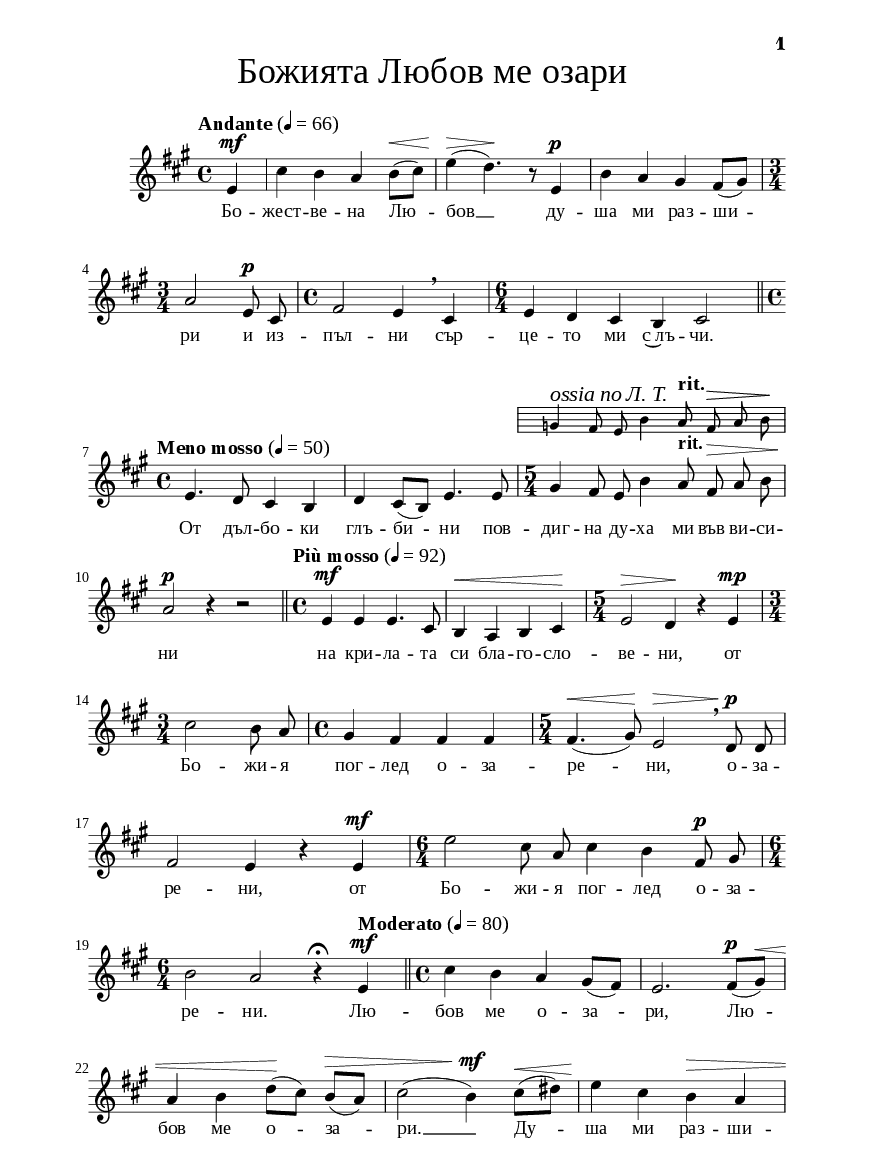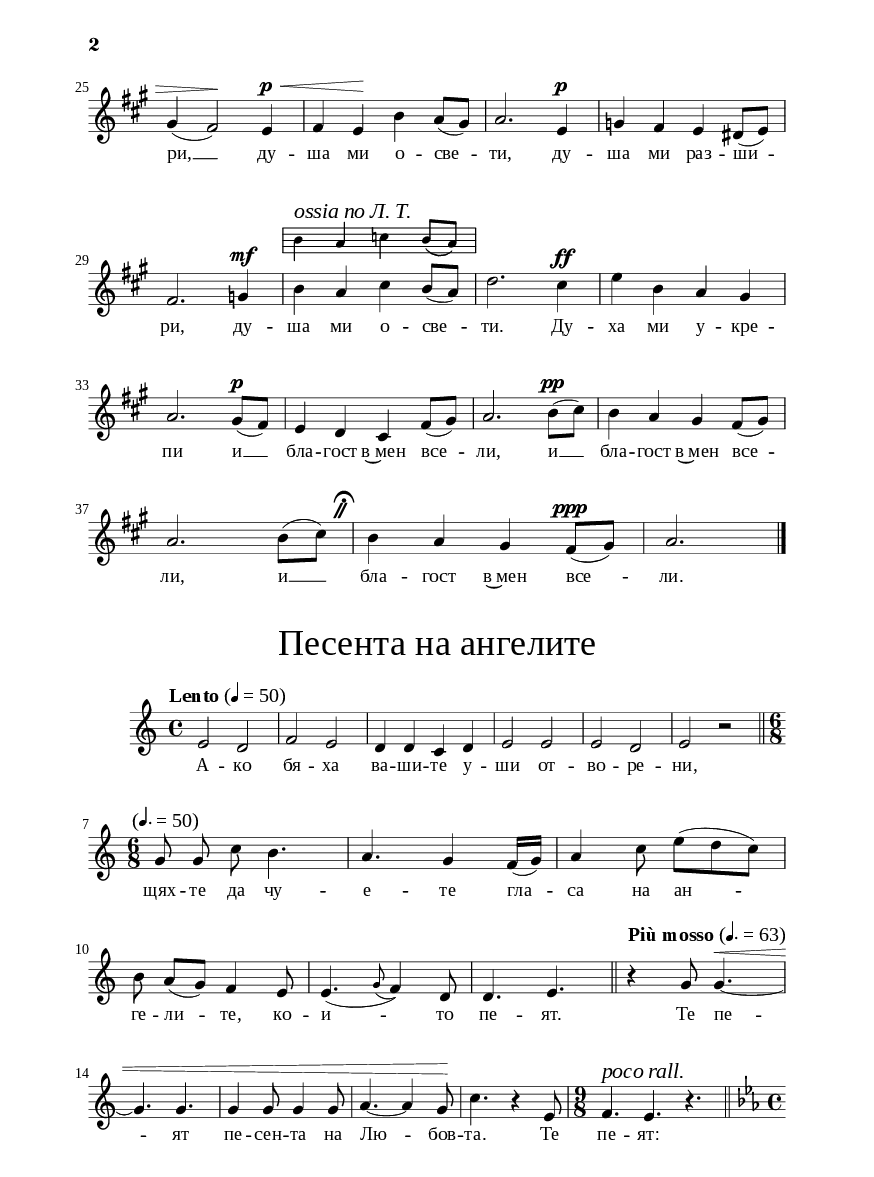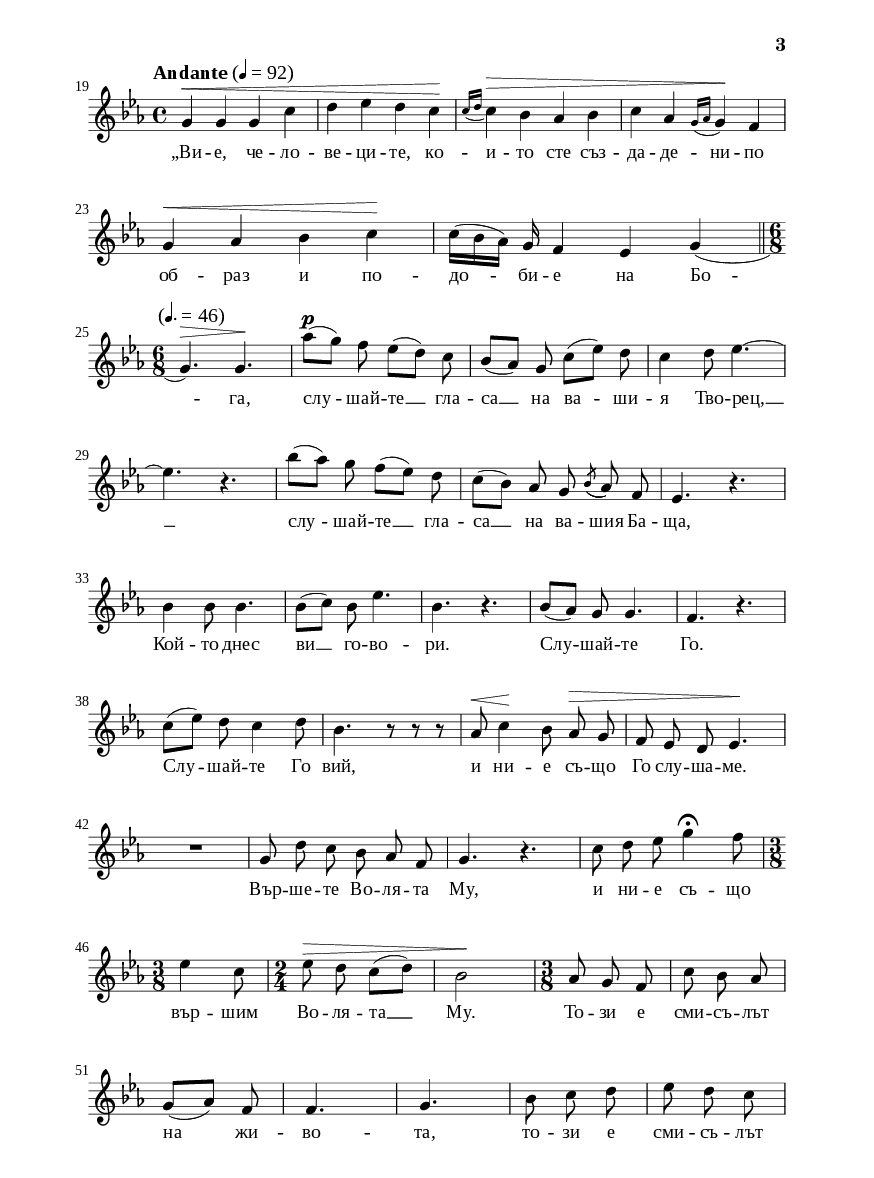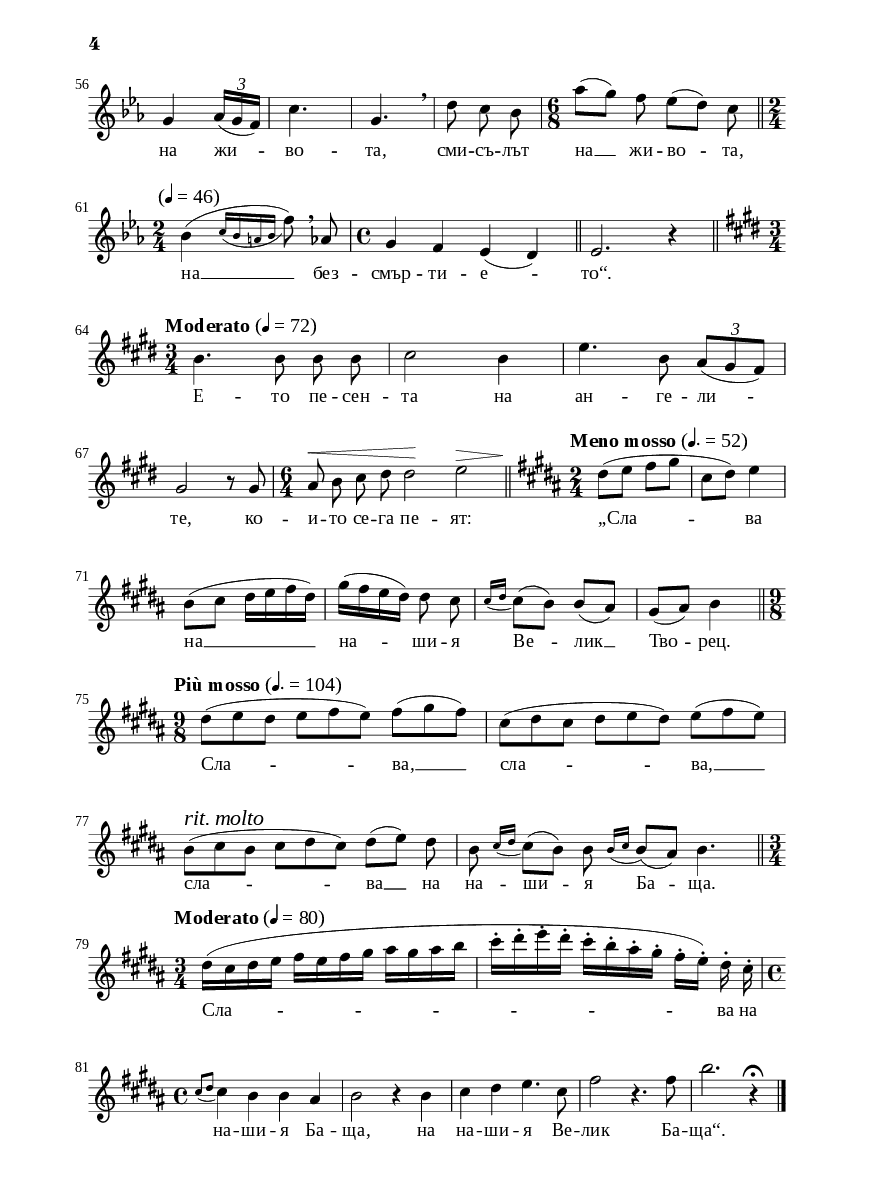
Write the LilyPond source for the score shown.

\version "2.24.4"

% include paper part and global functions
\include "include/globals.ily"

\bookpart {
  \label #'ref206
  \tocItem \markup "Божията Любов ме озари"
  \include "include/bookpart-paper.ily"
  \paper {
      print-first-page-number = ##t
      bookpart-level-page-numbering = ##t
  print-page-number = ##t
      first-page-number = #186
}
\score {
    \include "include/score-layout.ily"
    \new Staff = main \absolute {
      \clef treble
      \key a \major
      \time 4/4
      \tempoFunc "Andante" 4 "66"
      \autoBeamOff
      \partial 4
      e'4 ^\mf  | % 2
      cis''4  b'4  a'4  b'8 ( [ ^\<
      cis''8 ) ] | % 3
      e''4 ( ^\! ^\>  d''4. ) \! r8  e'4^\p | % 4
      b'4  a'4  gis'4  fis'8 ( [
      gis'8 ) ] \break| % 5
      \time 3/4  | % 5
      a'2  e'8  ^\p  cis'8   | % 6
      \time 4/4  | % 6
      fis'2  e'4   \breathe cis'4 | % 7
      \time 6/4  | % 7
      e'4  d'4  cis'4  b4  cis'2 \bar
      "||"
      \time 4/4  \break | % 8
      | % 8
      \tempoFunc "Meno mosso" 4 "50"
      e'4.  d'8  cis'4  b4 | % 9
      d'4  cis'8 ( [  b8 ) ]  e'4.  e'8 |
      \time 5/4  |
      <<
        {
          gis'4 fis'8 e'8 b'4 \tempo "rit." a'8 fis'8 ^\> a'8  b'8 \break |
        }
        \new Staff \with {
          \override VerticalAxisGroup.default-staff-staff-spacing =
          #'((basic-distance . 5.5)
             (padding . 1))
          \remove "Time_signature_engraver"
          alignAboveContext = #"main"
          fontSize = #-1.5
          \override StaffSymbol.staff-space = #(magstep -2)
          \override StaffSymbol.thickness = #(magstep -2)
          firstClef = ##f
        }
        {  \time 5/4  \autoBeamOff g'!4^\markup { \huge \italic "ossia по Л. Т." } f'8 e'8 b'4 a'8_\markup { \large \bold "rit." } f'8 ^\> a'8  b'8^\!  \break |  }
      >>

      a'2 ^\! ^\p r4 r2 \bar "||"
      \time 4/4   | % 12
      \tempoFunc "Più mosso" 4 "92" e'4 ^\mf

      e'4
      e'4.   cis'8 | % 13
      b4 ^\<  a4  b4  cis'4 ^\!  | % 14
      \time 5/4  | % 14
      e'2 ^\>  d'4 ^\! r4  e'4 ^\mp \break | % 15
      \time 3/4  | % 15
      cis''2  b'8   a'8  | % 16
      \time 4/4  | % 16
      gis'4  fis'4  fis'4  fis'4 | % 17
      \time 5/4  | % 17
      fis'4. ( ^\<  gis'8 ) ^\!  e'2 ^\> \breathe d'8
      ^\!  ^\p  d'8 \break | % 18
      fis'2  e'4 r4  e'4 ^\mf | % 19
      \time 6/4  | % 19
      e''2  cis''8   a'8   cis''4
      b'4  fis'8  ^\p  gis'8 | \time 6/4 \break

      b'2  a'2 r4 ^\fermata
      \tempoFunc "Moderato" 4 "80"
      e'4
      ^\mf | % 21
      \time 4/4  | \bar "||" % 21
      cis''4  b'4  a'4  gis'8 ( [
      fis'8 ) ]  | % 22
      e'2.  fis'8 ( [ ^\p  gis'8 ) ] ^\< \break | % 23
      a'4  b'4  d''8 ( [ ^\!  cis''8 )
      ]  b'8 ( [ ^\>  a'8 ) ] | % 24
      cis''2 (  b'4 ) ^\! ^\mf  cis''8 ( [ ^\<
      dis''8 ) ] | % 25
      e''4 ^\!  cis''4  b'4 ^\>  a'4 |\break % 26
      gis'4 (  fis'2 ) ^\!  e'4 ^\p ^\<  | % 27
      fis'4  e'4 ^\! b'4  a'8 ( [
      gis'8 ) ] | % 28
      a'2.  e'4 ^\p | % 29
      g'4  fis'4  e'4  dis'8 ( [  e'8
      ) ] | \break
      fis'2.  g'4 ^\mf  | % 31

      <<
        {

          b'4  a'4  cis''4  b'8 ( [  a'8 ])
        }

        \new Staff \with {
          \override VerticalAxisGroup.default-staff-staff-spacing =
          #'((basic-distance . 5.5)
             (padding . 1))
          \remove "Time_signature_engraver"
          alignAboveContext = #"main"
          fontSize = #-1.5
          \override StaffSymbol.staff-space = #(magstep -2)
          \override StaffSymbol.thickness = #(magstep -2)
          firstClef = ##f
        }
        {  b'4^\markup { \huge \italic "ossia по Л. Т."}  a'4  c''!4  b'8 ( [  a'8 ])  }
      >>


      | % 32


      d''2.  cis''4 ^\ff  | % 33
      e''4  b'4  a'4  gis'4 | \break % 34
      a'2.  gis'8 ( [ ^\p  fis'8 ) ]  | % 35
      e'4  d'4  cis'4  fis'8 ( [  gis'8
      ) ] | % 36
      a'2.  b'8 ( [ ^\pp  cis''8 ) ]
      | % 37
      b'4  a'4  gis'4  fis'8 ( [
      gis'8 ) ] | \break % 38
      a'2.  b'8 ( [  cis''8 ) ]
      ^\markup {
        \override #'(baseline-skip . 1.2)
        \column {
          \line { "   " \musicglyph #"scripts.ufermata"}
          \line { "   " \musicglyph #"scripts.caesura.straight" }
        }
      }
      | % 39
      b'4  a'4  gis'4  fis'8 ( [ ^\ppp
      gis'8 ) ] |
      a'2. \bar "|."
    }

    \addlyrics {
      Бо -- жест -- ве -- на Лю -- бов __
      ду -- ша ми раз -- ши -- ри
      и из -- пъл -- ни сър -- це -- то
      ми с~лъ -- чи. От дъл -- бо -- ки
      глъ -- би -- ни пов -- диг -- на
      ду -- ха ми във ви -- си -- ни на
      кри -- ла -- та си бла -- го -- сло
      -- ве -- ни, от Бо -- жи -- я пог --
      лед о -- за -- ре -- ни, о -- за
      -- ре -- ни, от Бо -- жи -- я пог --
      лед о -- за -- ре -- ни. Лю -- бов
      ме о -- за -- ри, Лю -- бов
      ме о -- за -- ри. __ Ду --
      ша ми раз -- ши -- ри,  __ ду --
      ша ми о -- све  -- ти, ду -- ша
      ми раз -- ши  -- ри, ду -- ша ми
      о -- све -- ти. Ду -- ха ми у --
      кре -- пи и __  бла -- гост в~мен
      все -- ли, и __ бла -- гост
      в~мен все -- ли, и __ бла --
      гост в~мен все -- ли.}

      \header {
        title = \titleFunc #'ref_desc_14 "Божията Любов ме озари " " Božijata Ljubov me ozari"
      }

      \midi{}

    } % score

    \label #'ref207
    \tocItem \markup "Песента на ангелите "
    \include "include/bookpart-paper.ily"
    \score {
      \include "include/score-layout.ily"

      \new Voice \absolute {
        \clef treble
        \key c \major
        \time 4/4
        \tempoFunc "Lento" 4 "50"
        \autoBeamOff
        \override Hairpin.to-barline = ##f
        \override Hairpin.after-line-breaking = ##t
        e'2  d'2 |  f'2  e'2 | % 2
        d'4  d'4  c'4  d'4 |  e'2
        e'2 | % 3
        e'2  d'2 | e'2 r2 | \break % 4
        \time 6/8  | \bar"||" % 4
        \tempoFunc "" 4. "50"
        g'8  g'8 c''8 b'4.  | % 5
        a'4.  g'4  f'16 ( [  g'16 ) ] | % 6
        a'4 c''8 e''8 ( [ d''8
        c''8 ) ] |\break  % 7
        b'8  a'8 ( [  g'8 ) ]  f'4  e'8
        | % 8
        e'4. ( \appoggiatura {  g'8 }  f'4 )
        d'8 | % 9
        d'4.  e'4. \bar"||" |
        \tempoFunc "Più mosso" 4. "63"
        r4  g'8
        g'4. ~ ^\< |  \break % 11
        g'4.  g'4. | % 12
        g'4  g'8  g'4  g'8 | % 13
        a'4. ~  a'4  g'8 _\!  | % 14
        c''4.  r4  e'8 |  % 15
        \time 9/8  | % 15
        f'4. ^\markup{ \huge \italic {poco rall.} }  e'4. r4. \bar
        "||" \break
        \key es \major \time 4/4 | % 16
        \tempoFunc "Andante" 4 "92"
        g'4 ^\<  g'4  g'4 c''4 | d''4
        es''4 d''4 c''4 ^\! | % 17
        \grace {  c''16 ( [  d''16 ] } c''4 ) ^\>
        bes'4  as'4 bes'4 | c''4
        as'4 \grace {  g'16 ( [  as'16 ] }  g'4 )
        ^\! f'4 | \break % 18
        g'4 ^\<  as'4 bes'4 c''4  ^\!
        c''16 ( [ bes'16  as'16 )  ] g'16
        f'4  es'4  g'4 (\bar "||"
        \break | % 19
        \time 6/8  | % 19
        \tempoFunc "" 4. "46"
        g'4. ^\> ) g'4.  ^\! |
        as''8 ( [ ^\p g''8 ) ] f''8
        es''8 ( [ d''8 ) ] c''8 | % 21
        bes'8 ( [  as'8 ) ]  g'8 c''8 ( [
        es''8 ) ] d''8 | % 22
        c''4 d''8 es''4. ~ \break | % 23
        es''4. r4. | % 24
        bes''8 ( [ as''8 ) ] g''8
        f''8 ( [ es''8 ) ] d''8 | % 25
        c''8 ( [ bes'8 ) ]  as'8  g'8
        \acciaccatura {  bes'8 ( }  as'8 )  f'8 | % 26
        es'4. r4. \break | % 27
        bes'4 bes'8 bes'4. | % 28
        bes'8 ( [ c''8 ) ] bes'8
        es''4. | % 29
        bes'4. r4. |
        bes'8 ( [  as'8 ) ]  g'8  g'4. | % 31
        f'4. r4. \break| % 32
        c''8 ( [ es''8 ) ] d''8 c''4
        d''8 | % 33
        bes'4. r8 r8 r8 | as'8 ^\<  % 34
        c''4 ^\! bes'8  as'8 ^\>  g'8 |
        f'8 es'8   d'8
        es'4. ^\! \break | % 36
        R2. | % 37
        g'8 d''8 c''8 bes'8
        as'8  f'8 | % 38
        g'4. r4. | % 39
        c''8 d''8 es''8 g''4
        ^\fermata f''8 \break |
        \time 3/8  |
        es''4 c''8 | % 41
        \time 2/4  | % 41
        es''8 ^\> d''8 c''8 ( [ d''8
        ) ] | % 42
        bes'2 ^\! | % 43
        \time 3/8  | % 43
        as'8  g'8  f'8 | % 44
        c''8 bes'8  as'8 \break | % 45
        g'8 ( [  as'8 ) ]  f'8 | % 46
        f'4. | % 47
        g'4. | % 48
        bes'8 c''8 d''8 | % 49
        es''8 d''8 c''8 \break |
        g'4 \once \omit TupletBracket
        \times 2/3  {
          as'16 ( [  g'16  f'16 ) ]
        }
        | % 51
        c''4. | % 52
        g'4.  \breathe | % 53
        d''8 c''8 bes'8 | % 54
        \time 6/8  | % 54
        as''8 ( [ g''8 ) ] f''8 es''8
        ( [ d''8 ) ] c''8 \bar "||"
        \break | % 55
        \time 2/4  | % 55
        \tempoFunc "" 4 "46" | % 55
        bes'4 ( \acciaccatura {
          c''16 [bes'16 a'16
          bes'16 ]
        }
        f''8 )  \breathe as'8  | % 56
        \time 4/4  | % 56
        g'4  f'4  es'4 (  d'4 ) \bar "||"
        es'2. r4 \bar "||"
        \break | % 58
        \once \override Staff.KeyCancellation.break-visibility = #all-invisible
        \key e \major \time 3/4 | % 58
        \tempoFunc "Moderato" 4 "72"
        b'4. b'8 b'8 b'8 | % 59
        cis''2 b'4 |
        e''4. b'8 \once \omit TupletBracket
        \times 2/3  {
          a'8 ( [  gis'8  fis'8 ) ]
        }
        | \break % 61
        gis'2 r8  gis'8 | % 62
        \time 6/4  | % 62
        a'8 ^\< b'8 cis''8 dis''8
        dis''2 ^\!
        \once \override Hairpin.to-barline = ##t
        e''2 ^\> \bar "||"
        \key b \major \time 2/4 | % 63
        \tempoFunc "Meno mosso" 4. "52"
        dis''8 ( [ _\! e''8 ] fis''8 [
        gis''8 ] | % 64
        cis''8 [ dis''8 ) ] e''4 | \break % 65
        b'8 ( [ cis''8 ] dis''16 [
        e''16 fis''16 dis''16 ) ]  | % 66
        gis''16 ( [ fis''16 e''16
        dis''16 ) ] dis''8 cis''8 | % 67
        \grace {  cis''16 ( [  dis''16 ] } cis''8 )
        ( [ b'8 ) ]  b'8 ( [  ais'8 ) ] | % 68
        gis'8 ( [  ais'8 ) ] b'4 \bar "||" \break
        \time 9/8  | % 69
        \tempoFunc "Più mosso" 4. "104"
        dis''8 ( [  e''8
        dis''8 ] e''8 [
        fis''8 e''8 ) ] fis''8 ( [ gis''8
        fis''8 ) ]  |
        cis''8 ( [ dis''8 cis''8 ]
        dis''8 [ e''8 dis''8 ) ] e''8 ( [
        fis''8 e''8 ) ] | \break % 71
        b'8 ( [ ^\markup{ \huge \italic {rit. molto} } cis''8
        b'8 ] cis''8 [ dis''8 cis''8
        ) ] dis''8 (  [e''8] ) dis''8  | % 72

        b'8  \acciaccatura { cis''16  [  dis''16 ] }
        cis''8 [( b'8 )]

        b'8  \acciaccatura { b'16 [  cis''16 ] }
        b'8 [( ais'8 )]

        b'4. \break | % 73
        \time 3/4  | \bar "||" % 73
        \tempoFunc "Moderato" 4 "80"
        \once \override Slur.positions = #'(1.5 . 3.4) dis''16 ( [ cis''16 dis''16
        e''16 ] fis''16 [ e''16 fis''16
        gis''16 ] ais''16 [ gis''16
        ais''16 b''16  ] | cis'''16  -. [
        dis'''16 -. e'''16 -. dis'''16 -. ]
        cis'''16 -. [ b''16 -. ais''16 -.
        gis''16  -. ] fis''16 -. [e''16] )
        -. dis''16 -. cis''16 -. | \break
        \time 4/4
        \acciaccatura {  cis''8 [  dis''8 ] } cis''4
        b'4 b'4 ais'4  |
        b'2 r4 b'4 | cis''4 dis''4 e''4. cis''8
        |

        fis''2  r4. fis''8 | b''2. r4 \fermata \bar "|."
      }

      \addlyrics {
        А
        -- ко бя -- ха ва -- ши -- те у -- ши
        от -- во -- ре -- ни, щях -- те да
        чу -- е -- те гла -- са на ан
        --  ге -- ли -- те, ко -- и
        --  то пе -- ят. Те пе --
        ят пе -- сен -- та на Лю -- бов
        -- та. Те пе -- ят: „Ви -- е, че --
        ло -- ве -- ци -- те, ко -- и --
        то сте съз -- да -- де -- ни --
        по об -- раз и по -- до --
        би -- е на Бо -- га, слу -- шай
        -- те __  гла -- са __  на ва --
        ши -- я Тво -- рец, __ слу --
        шай -- те __  гла -- са __  на ва
        -- шия Ба -- ща, Кой -- то днес
        ви __  го -- во -- ри. Слу -- шай
        -- те Го. Слу -- шай -- те Го
        вий, и ни -- е съ -- що Го слу --
        ша -- ме. Вър -- ше -- те Во -- ля --
        та Му, и ни -- е съ -- що вър --
        шим Во -- ля -- та __  Му. То -- зи
        е сми -- съ -- лът на  жи -- во
        -- та, то -- зи е сми -- съ -- лът
        на жи --  во -- та, сми -- съ
        -- лът на __ жи -- во -- та, на __
        без -- смър -- ти
        -- е -- то“. Е -- то пе -- сен --
        та на ан -- ге -- ли  --  те,
        ко -- и -- то се -- га пе -- ят:
        „Сла -- ва на __
        на --
        ши -- я Ве -- лик __
        Тво -- рец. Сла --
        ва, __  сла --
        ва, __  сла --
        ва __ на на   -- ши --
        я Ба -- ща. Сла -- ва на на -- ши -- я Ба
        -- ща, на на -- ши -- я Ве -- лик Ба -- ща“.}

        \header {
          title = \titleFunc #'ref_desc_19 "Песента на ангелите" "Pesenta na angelite"
        }

        \midi{}

      } % score



    } % bookpart

    % Più mosso
    %
